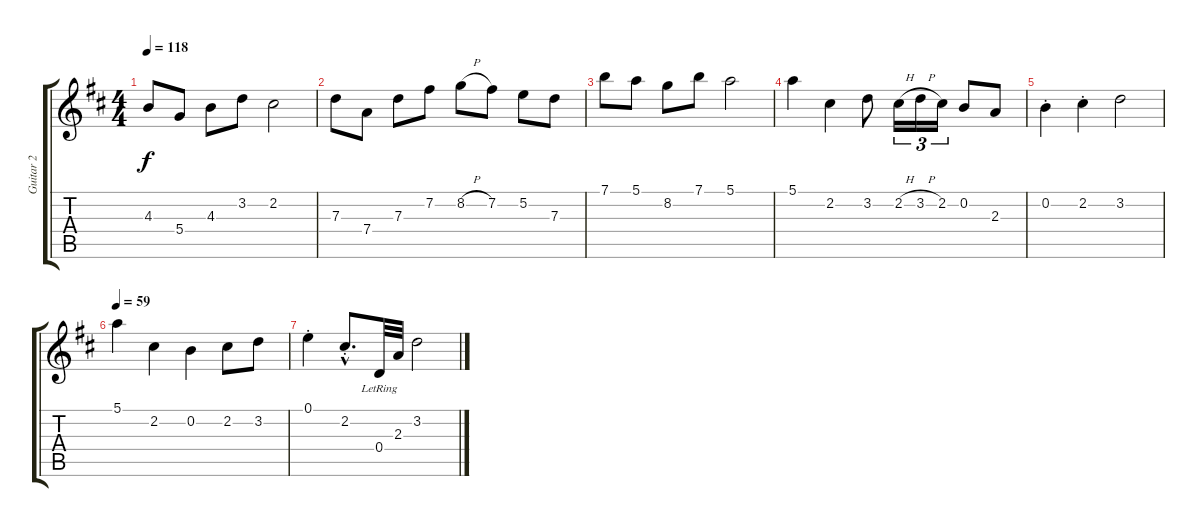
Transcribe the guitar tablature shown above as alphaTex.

\track ("Guitar 2" "Guitar 2") {instrument acousticguitarsteel}
\staff {score tabs}
\tuning (E4 B3 G3 D3 A2 E2) {hide}
\ts (4 4)
\tempo 118
\clef g2
\ks d
4.3.8{dy f} 5.4.8 4.3.8 3.2.8 2.2.2 |
7.3.8 7.4.8 7.3.8 7.2.8 8.2{h}.8 7.2.8 5.2.8 7.3.8 |
7.1.8 5.1.8 8.2.8 7.1.8 5.1.2 |
5.1.4 2.2.4 3.2.8 2.2{h}.16{tu (3 2)} 3.2{h}.16{tu (3 2)} 2.2.16{tu (3 2)} 0.2.8 2.3.8 |
0.2{st}.4 2.2{st}.4 3.2.2 |
\tempo 59
5.1.4 2.2.4 0.2.4 2.2.8 3.2.8 |
0.1{st}.4 2.2{hac st}.8{d} 0.4{lr}.32 2.3{lr}.32 3.2.2
